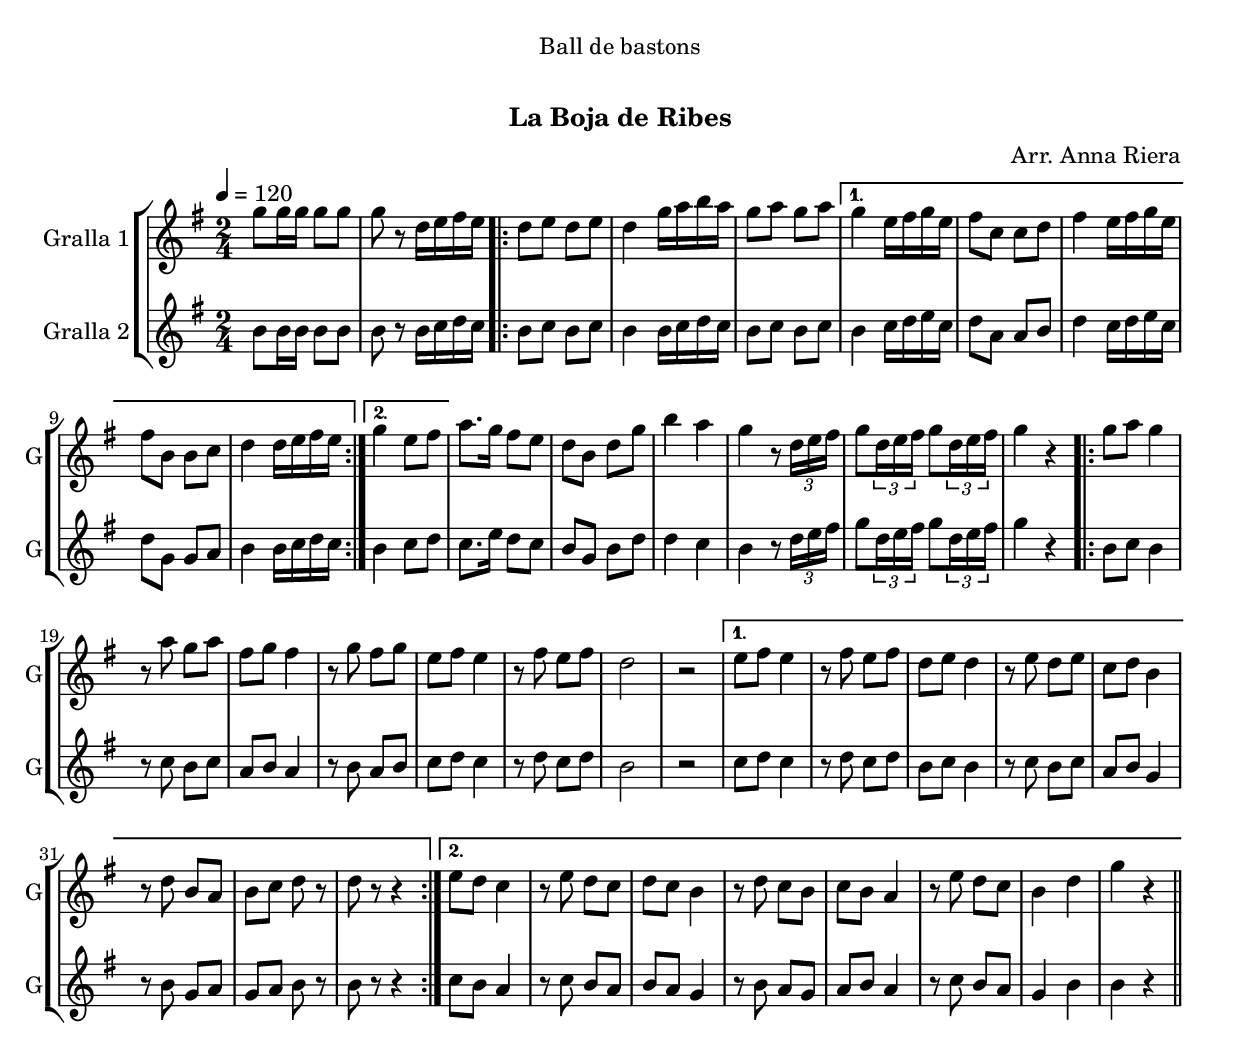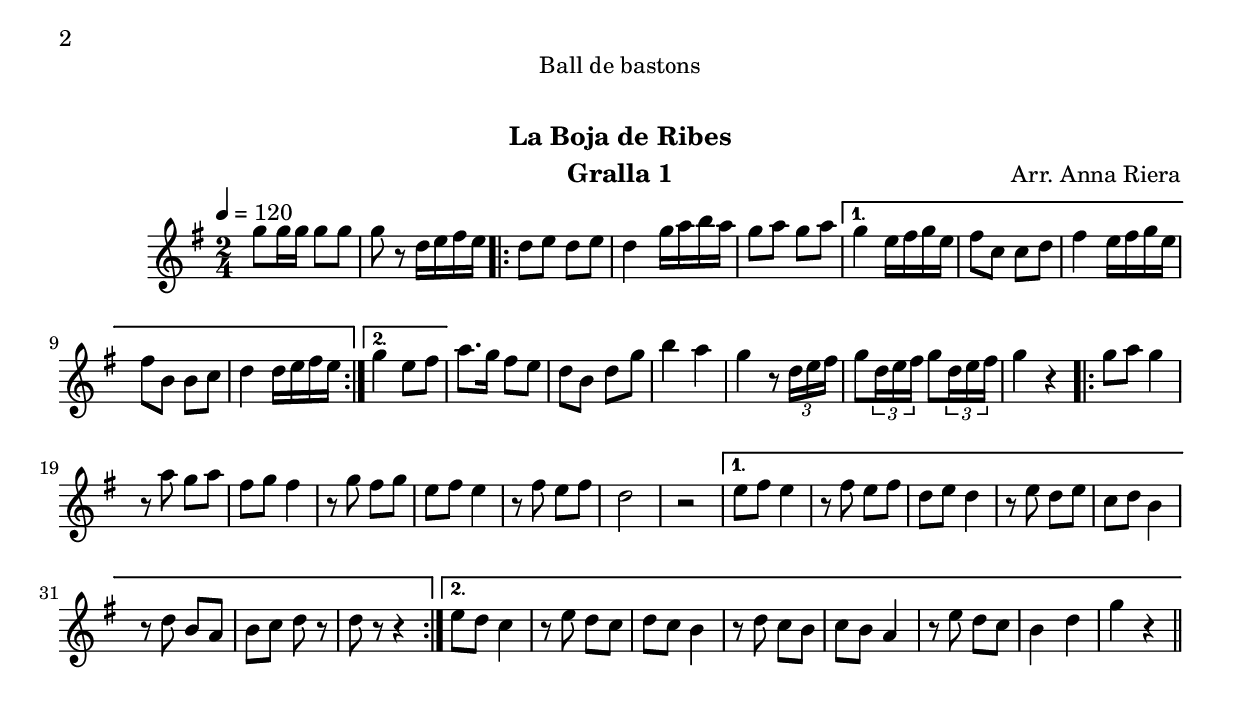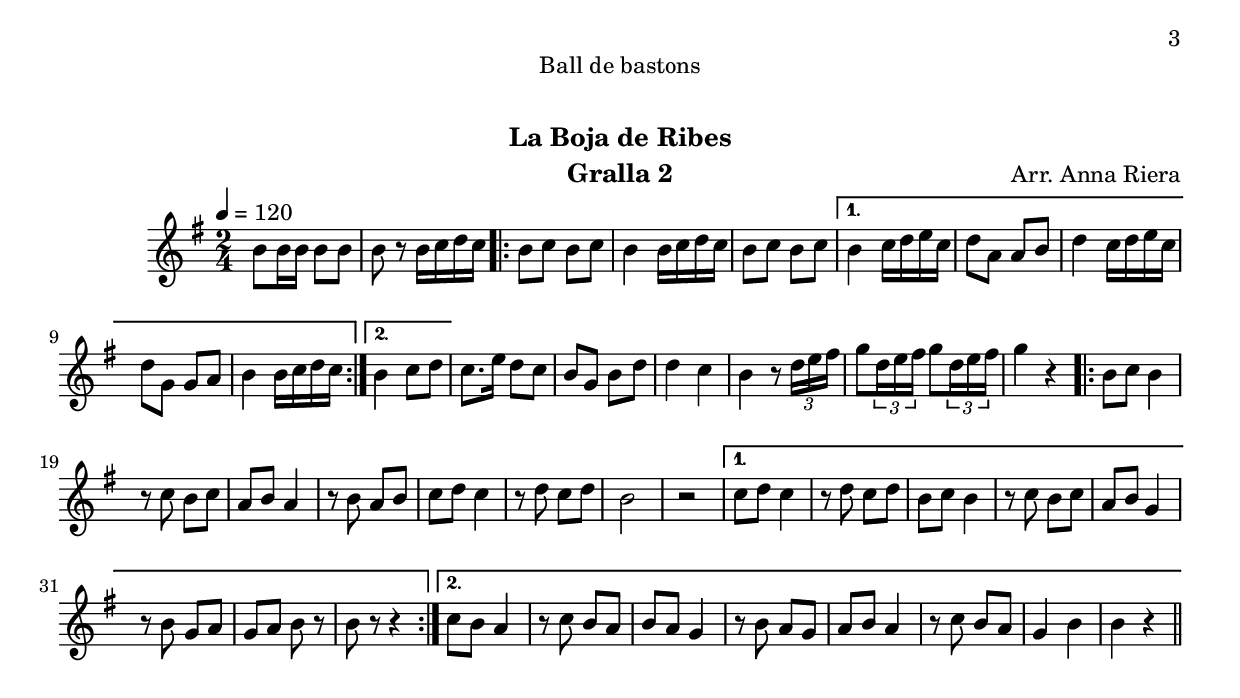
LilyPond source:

\version "2.16.0"

\header {
  dedication="Ball de bastons"
  title="   "
  subtitle="La Boja de Ribes"
  subsubtitle=""
  poet=""
  meter=""
  piece=""
  composer="Arr. Anna Riera"
  arranger=""
  opus=""
  instrument=""
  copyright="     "
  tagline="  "
}

liniaroAa =
\relative g''
{
  \tempo 4=120
  \clef treble
  \key g \major
  \time 2/4
  g8 g16 g g8 g  |
  g8 r d16 e fis e  |
  \repeat volta 2 { d8 e d e  |
  d4 g16 a b a  |
  %05
  g8 a g a }
  \alternative { { g4 e16 fis g e  |
  fis8 c c d  |
  fis4 e16 fis g e  |
  fis8 b, b c  |
  %10
  d4 d16 e fis e }
  { g4 e8 fis } }
  a8. g16 fis8 e  |
  d8 b d g  |
  b4 a  |
  %15
  g4 r8 \times 2/3 { d16 e fis }  |
  g8 \times 2/3 { d16 e fis } g8 \times 2/3 { d16 e fis }  |
  g4 r  |
  \repeat volta 2 { g8 a g4  |
  r8 a g a  |
  %20
  fis8 g fis4  |
  r8 g fis g  |
  e8 fis e4  |
  r8 fis e fis  |
  d2  |
  %25
  r2 }
  \alternative { { e8 fis e4  |
  r8 fis e fis  |
  d8 e d4  |
  r8 e d e  |
  %30
  c8 d b4  |
  r8 d b a  |
  b8 c d r  |
  d8 r r4 }
  { e8 d c4  |
  %35
  r8 e d c  |
  d8 c b4  |
  r8 d c b  |
  c8 b a4  |
  r8 e' d c  |
  %40
  b4 d  |
  g4 r } } \bar "||"
}

liniaroAb =
\relative b'
{
  \tempo 4=120
  \clef treble
  \key g \major
  \time 2/4
  b8 b16 b b8 b  |
  b8 r b16 c d c  |
  \repeat volta 2 { b8 c b c  |
  b4 b16 c d c  |
  %05
  b8 c b c }
  \alternative { { b4 c16 d e c  |
  d8 a a b  |
  d4 c16 d e c  |
  d8 g, g a  |
  %10
  b4 b16 c d c }
  { b4 c8 d } }
  c8. e16 d8 c  |
  b8 g b d  |
  d4 c  |
  %15
  b4 r8 \times 2/3 { d16 e fis }  |
  g8 \times 2/3 { d16 e fis } g8 \times 2/3 { d16 e fis }  |
  g4 r  |
  \repeat volta 2 { b,8 c b4  |
  r8 c b c  |
  %20
  a8 b a4  |
  r8 b a b  |
  c8 d c4  |
  r8 d c d  |
  b2  |
  %25
  r2 }
  \alternative { { c8 d c4  |
  r8 d c d  |
  b8 c b4  |
  r8 c b c  |
  %30
  a8 b g4  |
  r8 b g a  |
  g8 a b r  |
  b8 r r4 }
  { c8 b a4  |
  %35
  r8 c b a  |
  b8 a g4  |
  r8 b a g  |
  a8 b a4  |
  r8 c b a  |
  %40
  g4 b  |
  b4 r } } \bar "||"
}

\bookpart {
  \score {
    \new StaffGroup {
      \override Score.RehearsalMark #'self-alignment-X = #LEFT
      <<
        \new Staff \with {instrumentName = #"Gralla 1" shortInstrumentName = #"G"} \liniaroAa
        \new Staff \with {instrumentName = #"Gralla 2" shortInstrumentName = #"G"} \liniaroAb
      >>
    }
    \layout {}
  }\score { \unfoldRepeats
    \new StaffGroup {
      \override Score.RehearsalMark #'self-alignment-X = #LEFT
      <<
        \new Staff \with {instrumentName = #"Gralla 1" shortInstrumentName = #"G"} \liniaroAa
        \new Staff \with {instrumentName = #"Gralla 2" shortInstrumentName = #"G"} \liniaroAb
      >>
    }
    \midi {}
  }
}

\bookpart {
  \header {instrument="Gralla 1"}
  \score {
    \new StaffGroup {
      \override Score.RehearsalMark #'self-alignment-X = #LEFT
      <<
        \new Staff \liniaroAa
      >>
    }
    \layout {}
  }\score { \unfoldRepeats
    \new StaffGroup {
      \override Score.RehearsalMark #'self-alignment-X = #LEFT
      <<
        \new Staff \liniaroAa
      >>
    }
    \midi {}
  }
}

\bookpart {
  \header {instrument="Gralla 2"}
  \score {
    \new StaffGroup {
      \override Score.RehearsalMark #'self-alignment-X = #LEFT
      <<
        \new Staff \liniaroAb
      >>
    }
    \layout {}
  }\score { \unfoldRepeats
    \new StaffGroup {
      \override Score.RehearsalMark #'self-alignment-X = #LEFT
      <<
        \new Staff \liniaroAb
      >>
    }
    \midi {}
  }
}

